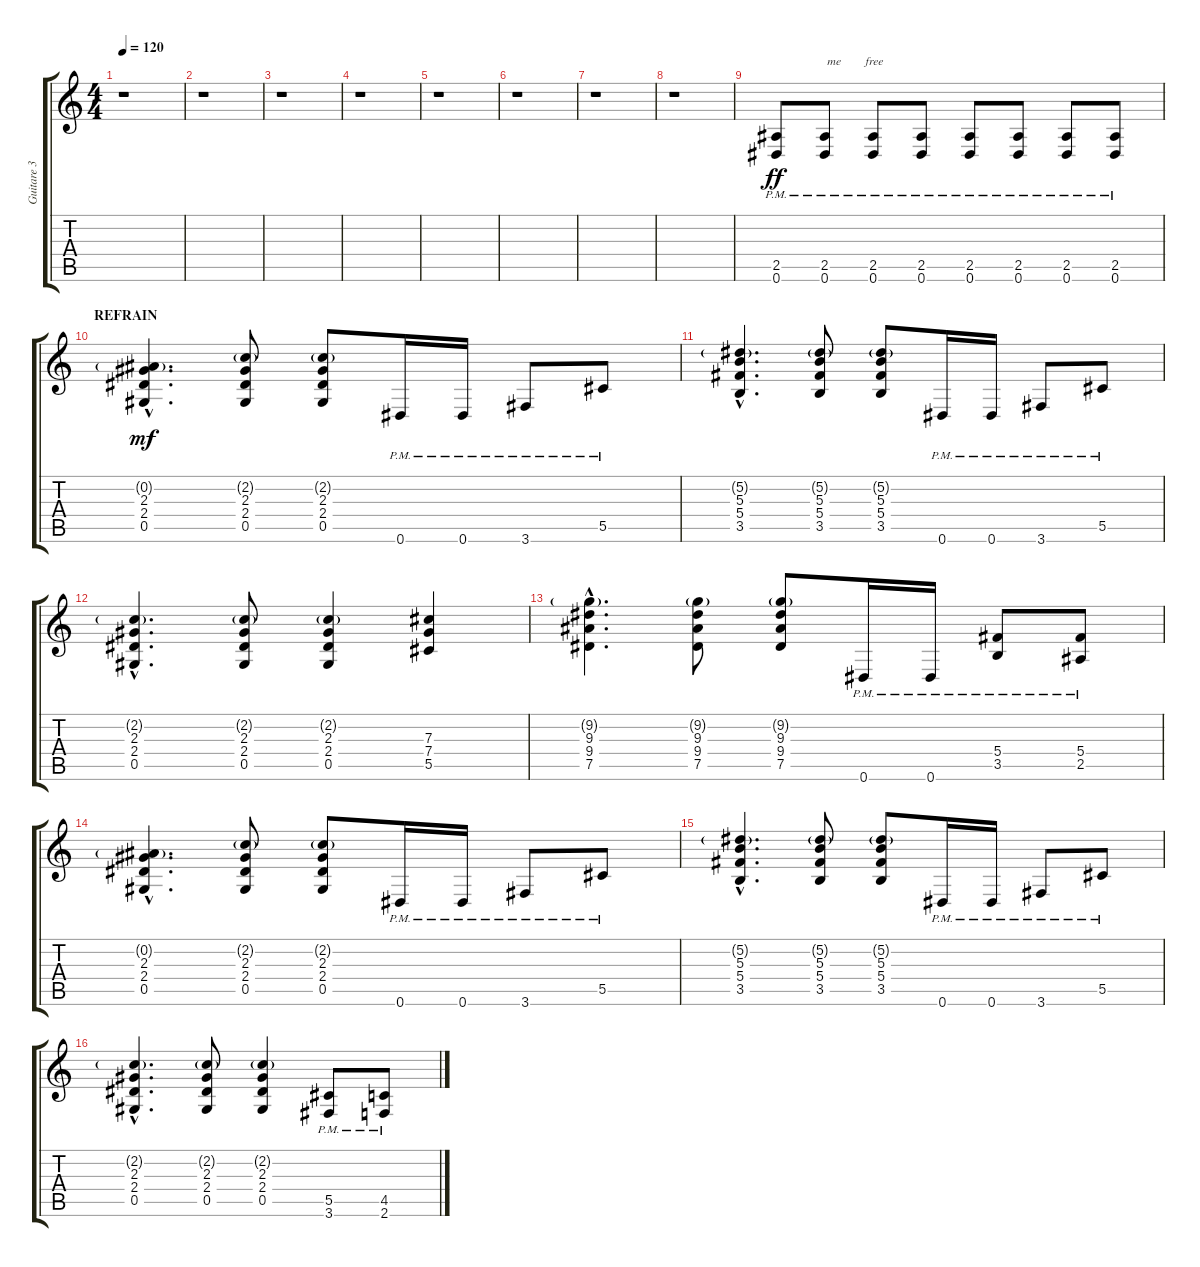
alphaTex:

\track ("Guitare 3 ( Electrique )" "Guitare 3 ") {instrument distortionguitar}
\staff {score tabs}
\tuning (Eb4 Bb3 Gb3 Db3 Ab2 Eb2) {hide}
\ts (4 4)
\tempo 120
\clef g2
\ks c
r.1{dy ff} |
r.1 |
r.1 |
r.1 |
r.1 |
r.1 |
r.1 |
r.1 |
(2.5{pm} 0.6{pm}).8{txt "                 me        free"} (2.5{pm} 0.6{pm}).8 (2.5{pm} 0.6{pm}).8 (2.5{pm} 0.6{pm}).8 (2.5{pm} 0.6{pm}).8 (2.5{pm} 0.6{pm}).8 (2.5{pm} 0.6{pm}).8 (2.5{pm} 0.6{pm}).8 |
\section ("" "REFRAIN")
(0.2{g hac} 2.3{hac} 2.4{hac} 0.5{hac}).4{d dy mf} (2.2{g} 2.3 2.4 0.5).8 (2.2{g} 2.3 2.4 0.5).8 0.6{pm}.16 0.6{pm}.16 3.6{pm}.8 5.5{pm}.8 |
(5.2{g hac} 5.3{hac} 5.4{hac} 3.5{hac}).4{d} (5.2{g} 5.3 5.4 3.5).8 (5.2{g} 5.3 5.4 3.5).8 0.6{pm}.16 0.6{pm}.16 3.6{pm}.8 5.5{pm}.8 |
(2.2{g hac} 2.3{hac} 2.4{hac} 0.5{hac}).4{d} (2.2{g} 2.3 2.4 0.5).8 (2.2{g} 2.3 2.4 0.5).4 (7.3 7.4 5.5).4 |
(9.2{g hac} 9.3{hac} 9.4{hac} 7.5{hac}).4{d} (9.2{g} 9.3 9.4 7.5).8 (9.2{g} 9.3 9.4 7.5).8 0.6{pm}.16 0.6{pm}.16 (5.4{pm} 3.5{pm}).8 (5.4{pm} 2.5{pm}).8 |
(0.2{g hac} 2.3{hac} 2.4{hac} 0.5{hac}).4{d} (2.2{g} 2.3 2.4 0.5).8 (2.2{g} 2.3 2.4 0.5).8 0.6{pm}.16 0.6{pm}.16 3.6{pm}.8 5.5{pm}.8 |
(5.2{g hac} 5.3{hac} 5.4{hac} 3.5{hac}).4{d} (5.2{g} 5.3 5.4 3.5).8 (5.2{g} 5.3 5.4 3.5).8 0.6{pm}.16 0.6{pm}.16 3.6{pm}.8 5.5{pm}.8 |
(2.2{g hac} 2.3{hac} 2.4{hac} 0.5{hac}).4{d} (2.2{g} 2.3 2.4 0.5).8 (2.2{g} 2.3 2.4 0.5).4 (5.5{pm} 3.6{pm}).8 (4.5{pm} 2.6{pm}).8
